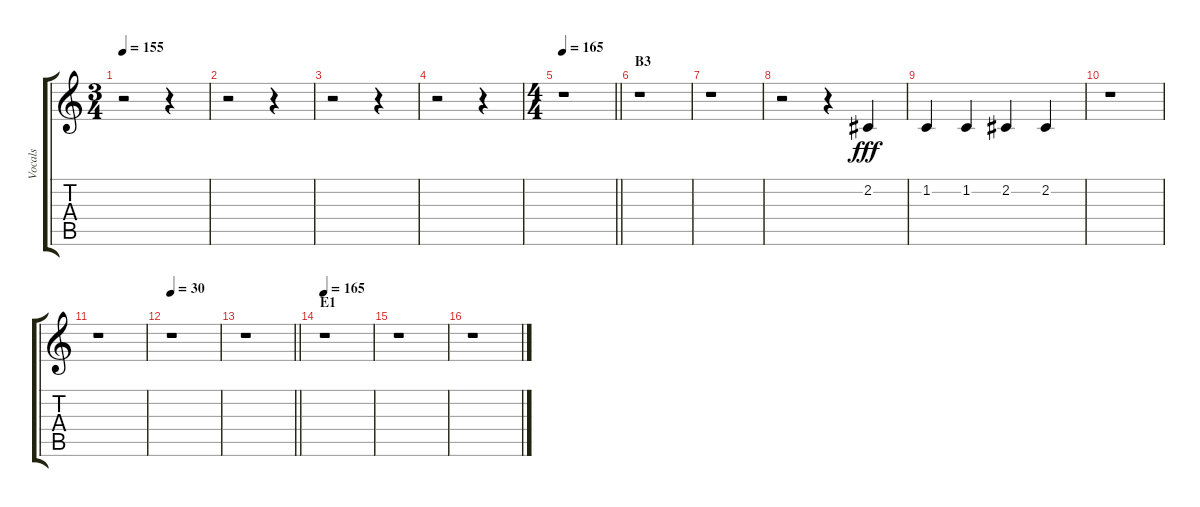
\track ("Vocals" "Vocals") {instrument lead6voice}
\staff {score tabs}
\tuning (E4 B3 G3 D3 A2 E2) {hide}
\ts (3 4)
\tempo 155
\clef g2
\ks c
r.2{dy fff} r.4 |
r.2 r.4 |
r.2 r.4 |
r.2 r.4 |
\ts (4 4)
\tempo 165
\barLineRight lightlight
r.1 |
\section ("" "B3")
r.1 |
r.1 |
r.2 r.4 2.2.4 |
1.2.4 1.2.4 2.2.4 2.2.4 |
r.1 |
r.1 |
\tempo 30
r.1 |
\barLineRight lightlight
r.1 |
\section ("" "E1")
\tempo 165
r.1 |
r.1 |
r.1
